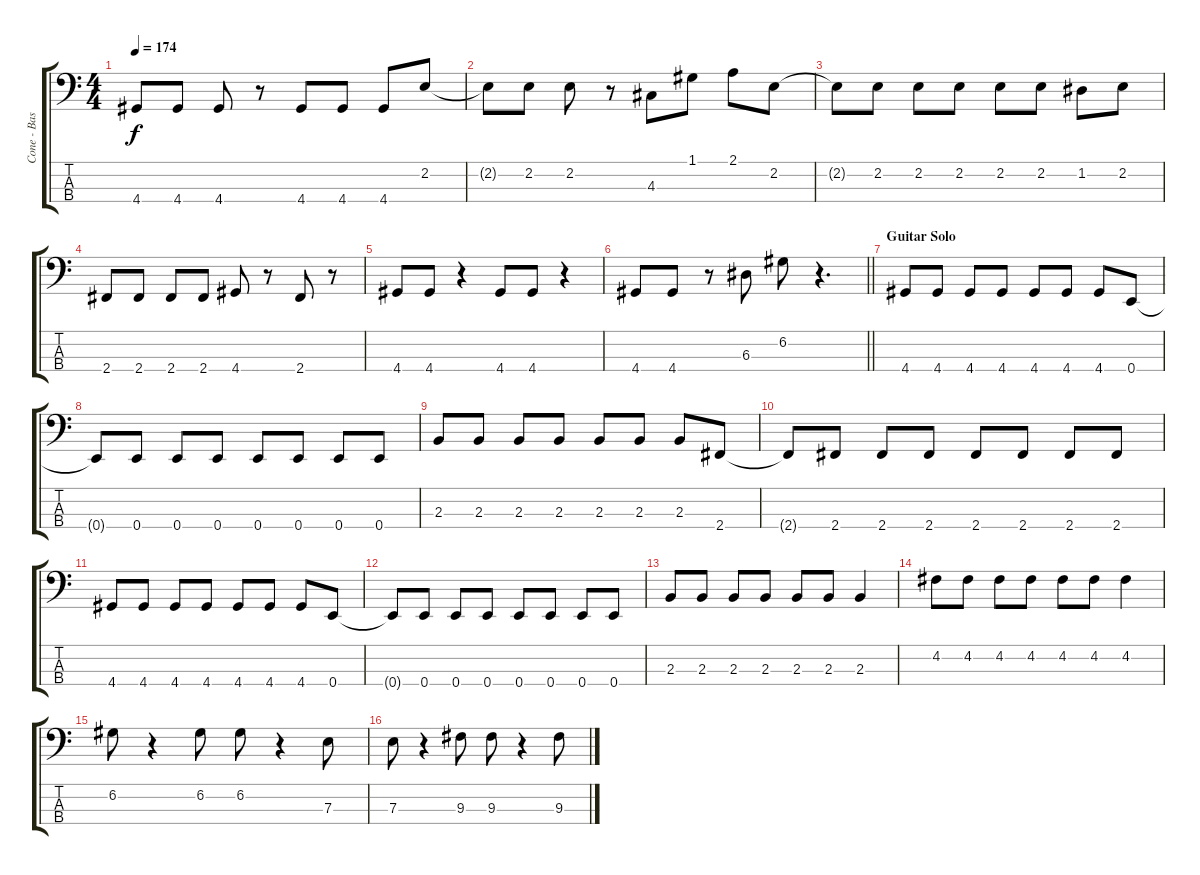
\track ("Cone - Bass" "Cone - Bas") {instrument electricbasspick}
\staff {score tabs}
\tuning (G2 D2 A1 E1) {hide}
\ts (4 4)
\tempo 174
\clef f4
\ks c
4.4{t}.8{dy f} 4.4.8 4.4.8 r.8 4.4.8 4.4.8 4.4.8 2.2.8 |
2.2{t}.8 2.2.8 2.2.8 r.8 4.3.8 1.1.8 2.1.8 2.2.8 |
2.2{t}.8 2.2.8 2.2.8 2.2.8 2.2.8 2.2.8 1.2.8 2.2.8 |
2.4.8 2.4.8 2.4.8 2.4.8 4.4.8 r.8 2.4.8 r.8 |
4.4.8 4.4.8 r.4 4.4.8 4.4.8 r.4 |
\barLineRight lightlight
4.4.8 4.4.8 r.8 6.3.8 6.2.8 r.4{d} |
\section ("" "Guitar Solo")
4.4.8 4.4.8 4.4.8 4.4.8 4.4.8 4.4.8 4.4.8 0.4.8 |
0.4{t}.8 0.4.8 0.4.8 0.4.8 0.4.8 0.4.8 0.4.8 0.4.8 |
2.3.8 2.3.8 2.3.8 2.3.8 2.3.8 2.3.8 2.3.8 2.4.8 |
2.4{t}.8 2.4.8 2.4.8 2.4.8 2.4.8 2.4.8 2.4.8 2.4.8 |
4.4.8 4.4.8 4.4.8 4.4.8 4.4.8 4.4.8 4.4.8 0.4.8 |
0.4{t}.8 0.4.8 0.4.8 0.4.8 0.4.8 0.4.8 0.4.8 0.4.8 |
2.3.8 2.3.8 2.3.8 2.3.8 2.3.8 2.3.8 2.3.4 |
4.2.8 4.2.8 4.2.8 4.2.8 4.2.8 4.2.8 4.2.4 |
6.2.8 r.4 6.2.8 6.2.8 r.4 7.3.8 |
7.3.8 r.4 9.3.8 9.3.8 r.4 9.3.8
